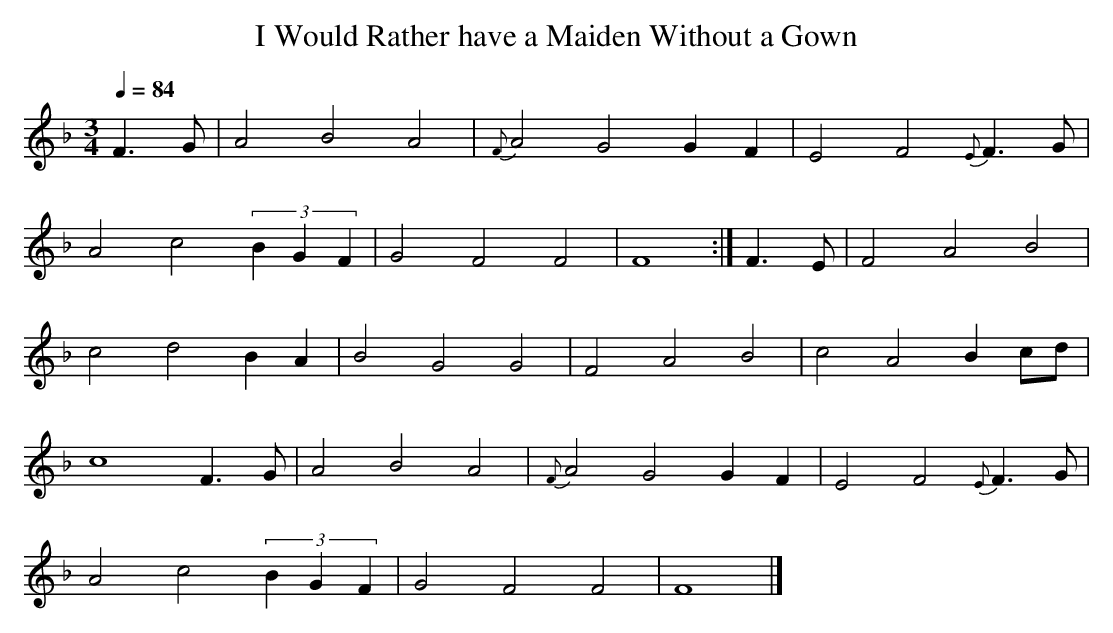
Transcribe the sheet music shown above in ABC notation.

X:1
T: I Would Rather have a Maiden Without a Gown
M: 3/4
L: 1/4
Q: 1/4=84
K: F % 1 flats
V:1
F>G | A2B2A2 | {F}A2G2 GF | E2F2 {E}F>G |
A2c2 (3BGF | G2F2F2 | F4 :| F>E | F2A2B2 |
c2d2 BA | B2G2G2 | F2A2B2 | c2A2 Bc/d/ |
c4 F>G | A2B2A2 | {F}A2G2 GF | E2F2 {E}F>G |
A2c2 (3BGF | G2F2F2 | F4 |]
